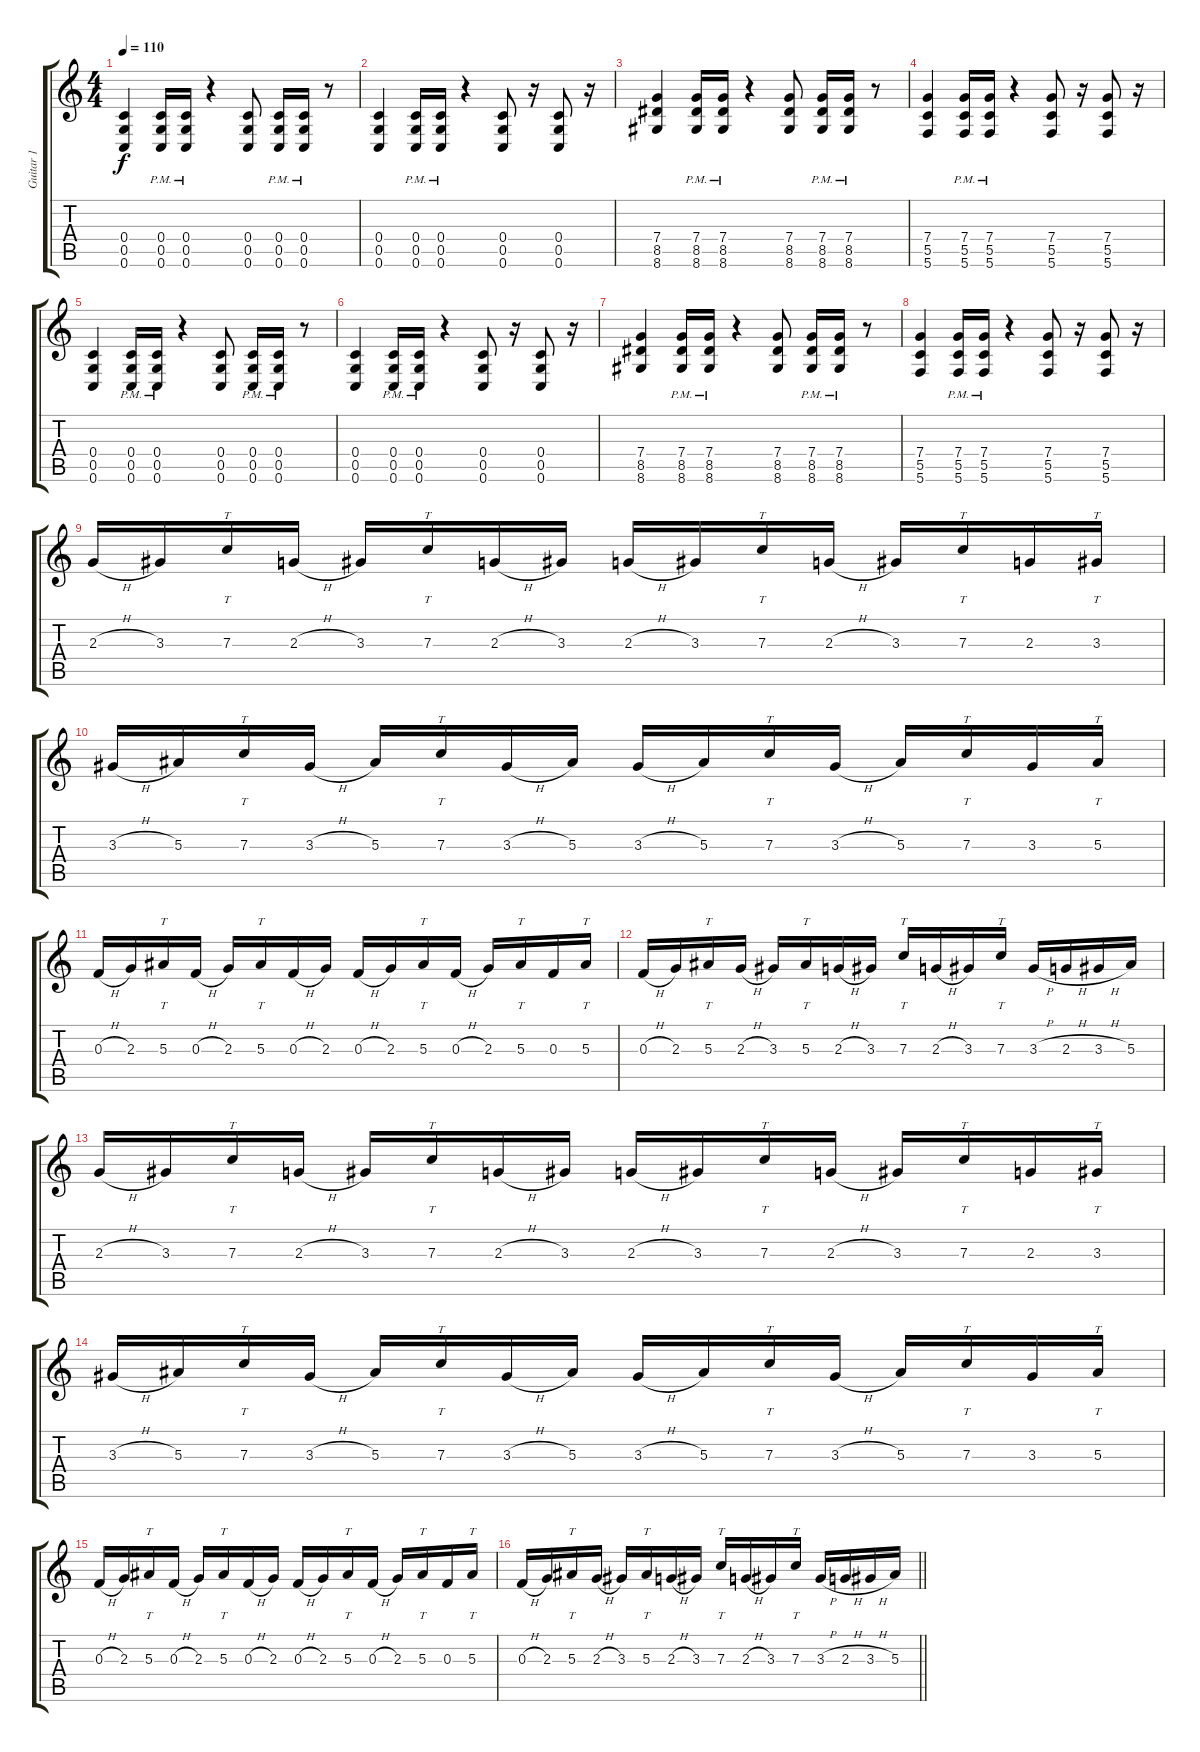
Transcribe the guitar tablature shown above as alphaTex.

\track ("Guitar 1" "Guitar 1") {instrument distortionguitar}
\staff {score tabs}
\tuning (D4 A3 F3 C3 G2 C2) {hide}
\ts (4 4)
\tempo 110
\clef g2
\ks c
(0.4 0.5 0.6).4{dy f} (0.4{pm} 0.5{pm} 0.6{pm}).16 (0.4{pm} 0.5{pm} 0.6{pm}).16 r.4 (0.4 0.5 0.6).8 (0.4{pm} 0.5{pm} 0.6{pm}).16 (0.4{pm} 0.5{pm} 0.6{pm}).16 r.8 |
(0.4 0.5 0.6).4 (0.4{pm} 0.5{pm} 0.6{pm}).16 (0.4{pm} 0.5{pm} 0.6{pm}).16 r.4 (0.4 0.5 0.6).8 r.16 (0.4 0.5 0.6).8 r.16 |
(7.4 8.5 8.6).4 (7.4{pm} 8.5{pm} 8.6{pm}).16 (7.4{pm} 8.5{pm} 8.6{pm}).16 r.4 (7.4 8.5 8.6).8 (7.4{pm} 8.5{pm} 8.6{pm}).16 (7.4{pm} 8.5{pm} 8.6{pm}).16 r.8 |
(7.4 5.5 5.6).4 (7.4{pm} 5.5{pm} 5.6{pm}).16 (7.4{pm} 5.5{pm} 5.6{pm}).16 r.4 (7.4 5.5 5.6).8 r.16 (7.4 5.5 5.6).8 r.16 |
(0.4 0.5 0.6).4 (0.4{pm} 0.5{pm} 0.6{pm}).16 (0.4{pm} 0.5{pm} 0.6{pm}).16 r.4 (0.4 0.5 0.6).8 (0.4{pm} 0.5{pm} 0.6{pm}).16 (0.4{pm} 0.5{pm} 0.6{pm}).16 r.8 |
(0.4 0.5 0.6).4 (0.4{pm} 0.5{pm} 0.6{pm}).16 (0.4{pm} 0.5{pm} 0.6{pm}).16 r.4 (0.4 0.5 0.6).8 r.16 (0.4 0.5 0.6).8 r.16 |
(7.4 8.5 8.6).4 (7.4{pm} 8.5{pm} 8.6{pm}).16 (7.4{pm} 8.5{pm} 8.6{pm}).16 r.4 (7.4 8.5 8.6).8 (7.4{pm} 8.5{pm} 8.6{pm}).16 (7.4{pm} 8.5{pm} 8.6{pm}).16 r.8 |
(7.4 5.5 5.6).4 (7.4{pm} 5.5{pm} 5.6{pm}).16 (7.4{pm} 5.5{pm} 5.6{pm}).16 r.4 (7.4 5.5 5.6).8 r.16 (7.4 5.5 5.6).8 r.16 |
2.3{h}.16 3.3.16 7.3.16{tt} 2.3{h}.16 3.3.16 7.3.16{tt} 2.3{h}.16 3.3.16 2.3{h}.16 3.3.16 7.3.16{tt} 2.3{h}.16 3.3.16 7.3.16{tt} 2.3.16 3.3.16{tt} |
3.3{h}.16 5.3.16 7.3.16{tt} 3.3{h}.16 5.3.16 7.3.16{tt} 3.3{h}.16 5.3.16 3.3{h}.16 5.3.16 7.3.16{tt} 3.3{h}.16 5.3.16 7.3.16{tt} 3.3.16 5.3.16{tt} |
0.3{h}.16 2.3.16 5.3.16{tt} 0.3{h}.16 2.3.16 5.3.16{tt} 0.3{h}.16 2.3.16 0.3{h}.16 2.3.16 5.3.16{tt} 0.3{h}.16 2.3.16 5.3.16{tt} 0.3.16 5.3.16{tt} |
0.3{h}.16 2.3.16 5.3.16{tt} 2.3{h}.16 3.3.16 5.3.16{tt} 2.3{h}.16 3.3.16 7.3.16{tt} 2.3{h}.16 3.3.16 7.3.16{tt} 3.3{h}.16 2.3{h}.16 3.3{h}.16 5.3.16 |
2.3{h}.16 3.3.16 7.3.16{tt} 2.3{h}.16 3.3.16 7.3.16{tt} 2.3{h}.16 3.3.16 2.3{h}.16 3.3.16 7.3.16{tt} 2.3{h}.16 3.3.16 7.3.16{tt} 2.3.16 3.3.16{tt} |
3.3{h}.16 5.3.16 7.3.16{tt} 3.3{h}.16 5.3.16 7.3.16{tt} 3.3{h}.16 5.3.16 3.3{h}.16 5.3.16 7.3.16{tt} 3.3{h}.16 5.3.16 7.3.16{tt} 3.3.16 5.3.16{tt} |
0.3{h}.16 2.3.16 5.3.16{tt} 0.3{h}.16 2.3.16 5.3.16{tt} 0.3{h}.16 2.3.16 0.3{h}.16 2.3.16 5.3.16{tt} 0.3{h}.16 2.3.16 5.3.16{tt} 0.3.16 5.3.16{tt} |
\barLineRight lightlight
0.3{h}.16 2.3.16 5.3.16{tt} 2.3{h}.16 3.3.16 5.3.16{tt} 2.3{h}.16 3.3.16 7.3.16{tt} 2.3{h}.16 3.3.16 7.3.16{tt} 3.3{h}.16 2.3{h}.16 3.3{h}.16 5.3.16
